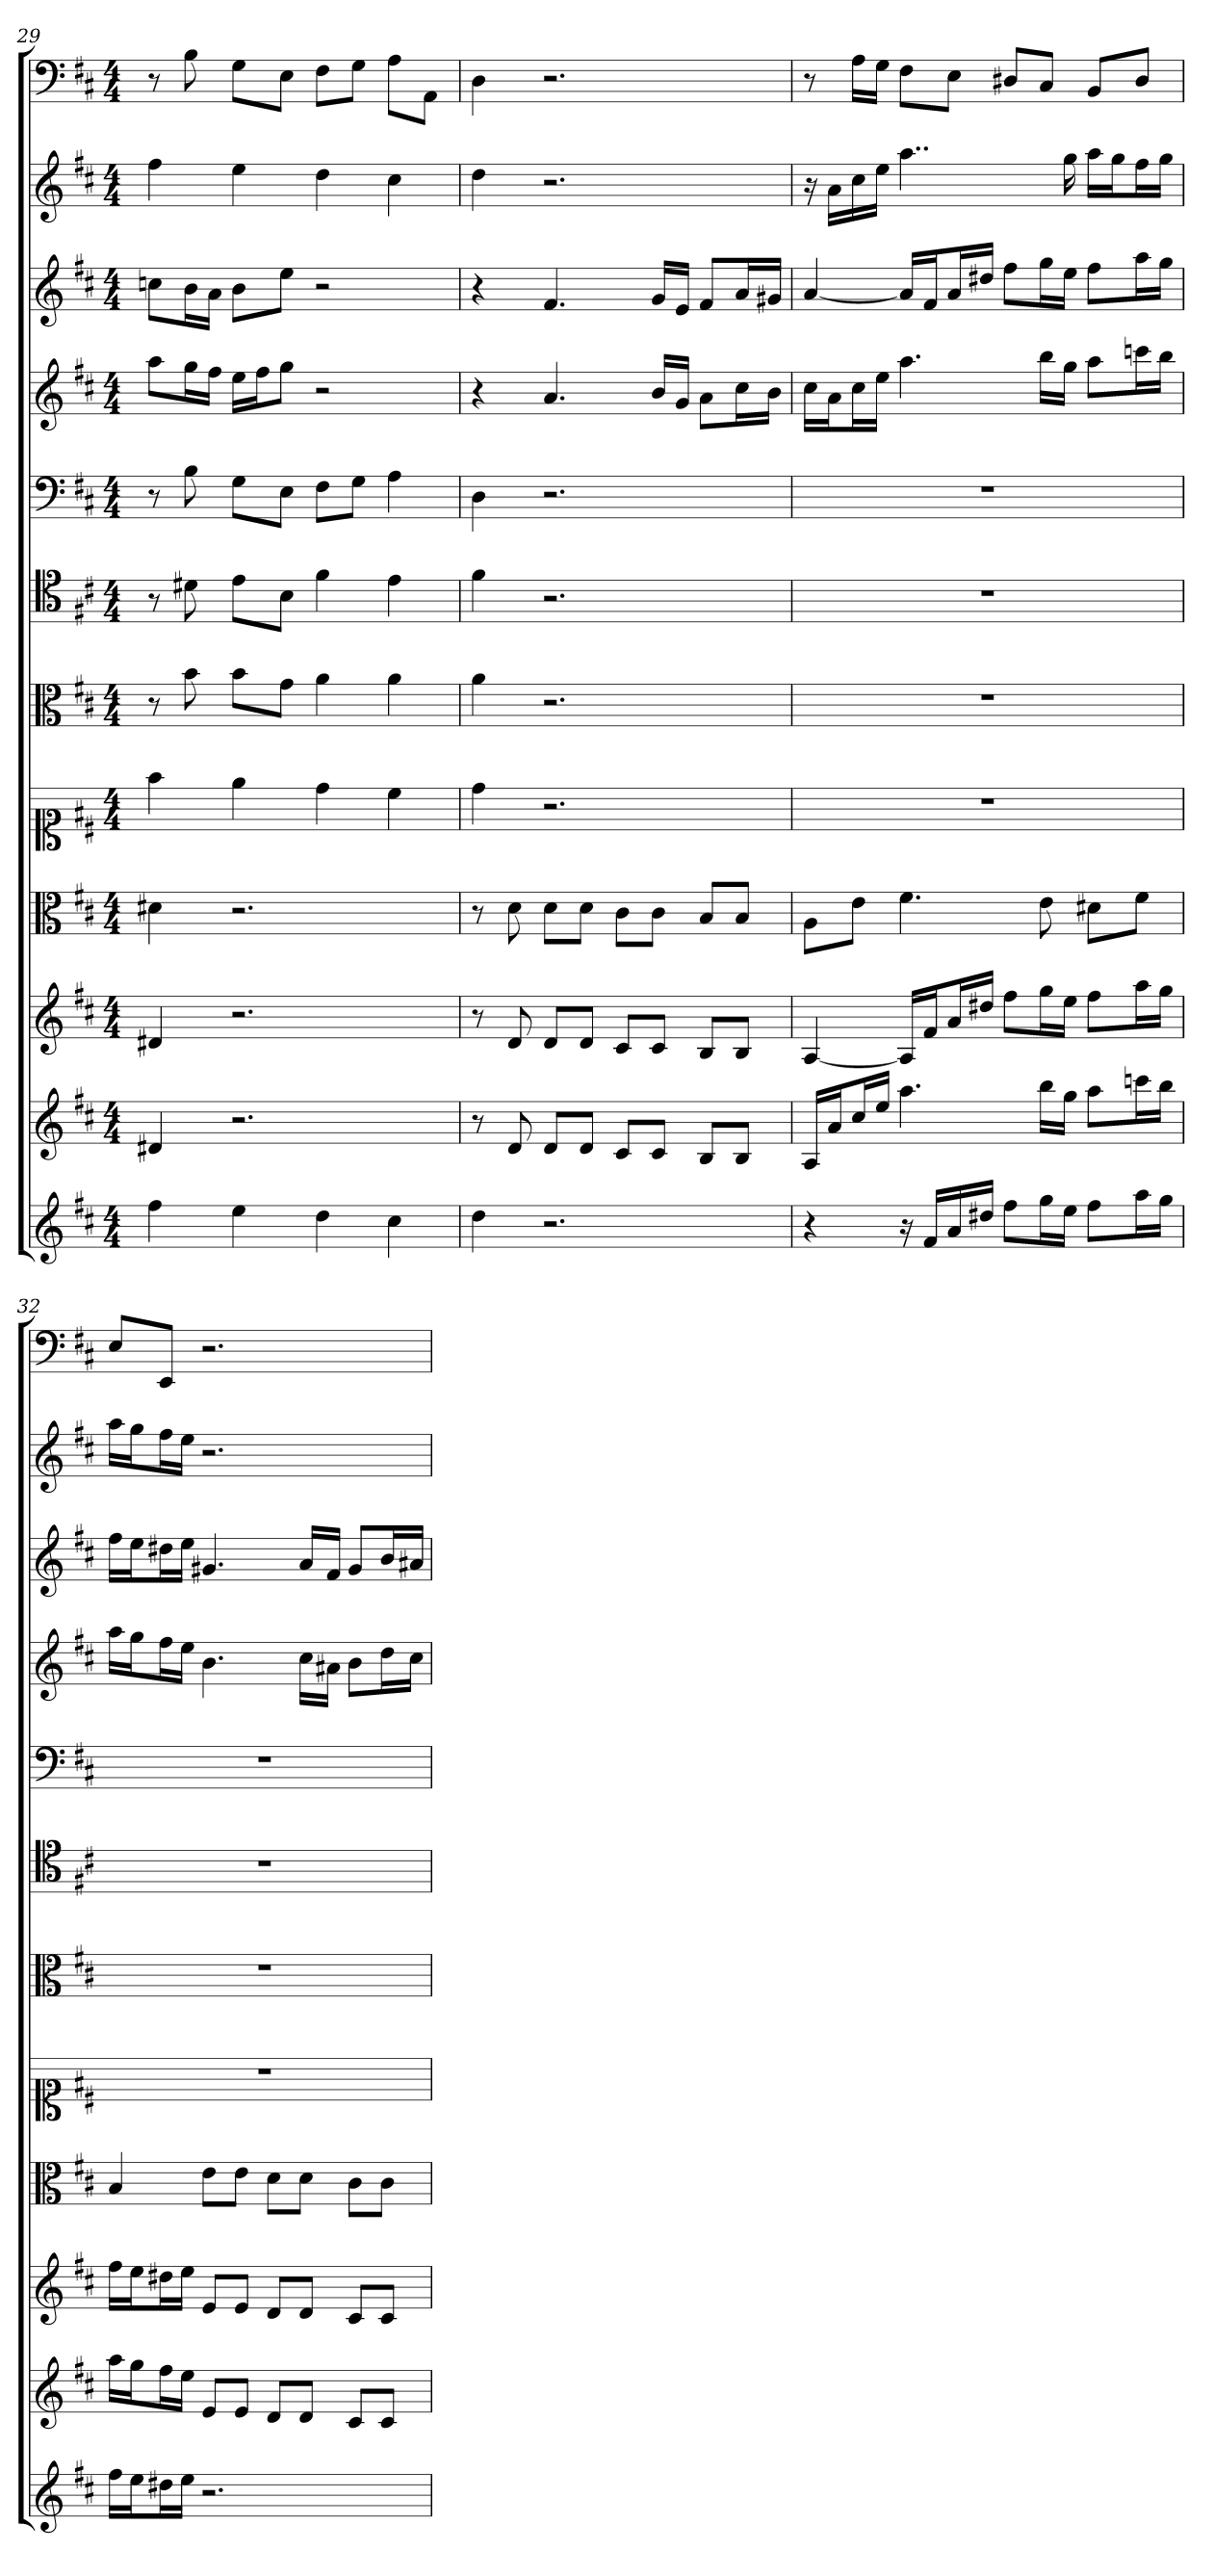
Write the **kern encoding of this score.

**kern	**kern	**kern	**kern	**kern	**kern	**kern	**kern	**kern	**kern	**kern	**kern
*part12	*part11	*part10	*part9	*part8	*part7	*part6	*part5	*part4	*part3	*part2	*part1
*staff12	*staff11	*staff10	*staff9	*staff8	*staff7	*staff6	*staff5	*staff4	*staff3	*staff2	*staff1
*	*	*	*clefC3	*clefC1	*clefC3	*clefC4	*clefF4	*	*	*	*clefF4
*k[f#c#]	*k[f#c#]	*k[f#c#]	*k[f#c#]	*k[f#c#]	*k[f#c#]	*k[f#c#]	*k[f#c#]	*k[f#c#]	*k[f#c#]	*k[f#c#]	*k[f#c#]
*b:	*b:	*b:	*b:	*b:	*b:	*b:	*b:	*b:	*b:	*b:	*b:
*M4/4	*M4/4	*M4/4	*M4/4	*M4/4	*M4/4	*M4/4	*M4/4	*M4/4	*M4/4	*M4/4	*M4/4
=29	=29	=29	=29	=29	=29	=29	=29	=29	=29	=29	=29
4ff#	4d#X	4d#X	4d#X	4ff#	8r	8r	8r	8aaL	8ccnL	4ff#	8r
.	.	.	.	.	8b	8d#X	8B	16ggL	16bL	.	8B
.	.	.	.	.	.	.	.	16ff#JJ	16aJJ	.	.
4ee	2.r	2.r	2.r	4ee	8b\L	8e\L	8G\L	16eeLL	8bL	4ee	8G\L
.	.	.	.	.	.	.	.	16ff#J	.	.	.
.	.	.	.	.	8g\J	8B\J	8E\J	8ggJ	8eeJ	.	8E\J
4dd	.	.	.	4dd	4a	4f#	8F#\L	2r	2r	4dd	8F#\L
.	.	.	.	.	.	.	8G\J	.	.	.	8G\J
4cc#	.	.	.	4cc#	4a	4e	4A	.	.	4cc#	8A\L
.	.	.	.	.	.	.	.	.	.	.	8AA\J
=30	=30	=30	=30	=30	=30	=30	=30	=30	=30	=30	=30
4dd	8r	8r	8r	4dd	4a	4f#	4D	4r	4r	4dd	4D
.	8d	8d	8d	.	.	.	.	.	.	.	.
2.r	8dL	8dL	8d\L	2.r	2.r	2.r	2.r	4.a	4.f#	2.r	2.r
.	8dJ	8dJ	8d\J	.	.	.	.	.	.	.	.
.	8c#L	8c#L	8c#\L	.	.	.	.	.	.	.	.
.	8c#J	8c#J	8c#\J	.	.	.	.	16bLL	16gLL	.	.
.	.	.	.	.	.	.	.	16gJJ	16eJJ	.	.
.	8BL	8BL	8B/L	.	.	.	.	8aL	8f#L	.	.
.	8BJ	8BJ	8B/J	.	.	.	.	16cc#L	16aL	.	.
.	.	.	.	.	.	.	.	16bJJ	16g#XJJ	.	.
=31	=31	=31	=31	=31	=31	=31	=31	=31	=31	=31	=31
4r	16ALL	[4A	8A\L	1r	1r	1r	1r	16cc#LL	[4a	16r	8r
.	16aJ	.	.	.	.	.	.	16aJ	.	16aLL	.
.	16cc#L	.	8e\J	.	.	.	.	16cc#L	.	16cc#	16A\LL
.	16eeJJ	.	.	.	.	.	.	16eeJJ	.	16eeJJ	16G\JJ
16r	4.aa	16ALL]	4.f#	.	.	.	.	4.aa	16aLL]	4..aa	8F#\L
16f#LL	.	16f#J	.	.	.	.	.	.	16f#J	.	.
16a	.	16aL	.	.	.	.	.	.	16aL	.	8E\J
16dd#XJJ	.	16dd#XJJ	.	.	.	.	.	.	16dd#XJJ	.	.
8ff#L	.	8ff#L	.	.	.	.	.	.	8ff#L	.	8D#X/L
16ggL	16bbLL	16ggL	8e	.	.	.	.	16bbLL	16ggL	.	8C#/J
16eeJJ	16ggJJ	16eeJJ	.	.	.	.	.	16ggJJ	16eeJJ	16gg	.
8ff#L	8aaL	8ff#L	8d#X\L	.	.	.	.	8aaL	8ff#L	16aaLL	8BB/L
.	.	.	.	.	.	.	.	.	.	16ggJ	.
16aaL	16cccnL	16aaL	8f#\J	.	.	.	.	16cccnL	16aaL	16ff#L	8D#/J
16ggJJ	16bbJJ	16ggJJ	.	.	.	.	.	16bbJJ	16ggJJ	16ggJJ	.
=32	=32	=32	=32	=32	=32	=32	=32	=32	=32	=32	=32
16ff#LL	16aaLL	16ff#LL	4B	1r	1r	1r	1r	16aaLL	16ff#LL	16aaLL	8E/L
16eeJ	16ggJ	16eeJ	.	.	.	.	.	16ggJ	16eeJ	16ggJ	.
16dd#XL	16ff#L	16dd#XL	.	.	.	.	.	16ff#L	16dd#XL	16ff#L	8EE/J
16eeJJ	16eeJJ	16eeJJ	.	.	.	.	.	16eeJJ	16eeJJ	16eeJJ	.
2.r	8eL	8eL	8e\L	.	.	.	.	4.b	4.g#X	2.r	2.r
.	8eJ	8eJ	8e\J	.	.	.	.	.	.	.	.
.	8dL	8dL	8d\L	.	.	.	.	.	.	.	.
.	8dJ	8dJ	8d\J	.	.	.	.	16cc#LL	16aLL	.	.
.	.	.	.	.	.	.	.	16a#XJJ	16f#JJ	.	.
.	8c#L	8c#L	8c#\L	.	.	.	.	8bL	8g#L	.	.
.	8c#J	8c#J	8c#\J	.	.	.	.	16ddL	16bL	.	.
.	.	.	.	.	.	.	.	16cc#JJ	16a#XJJ	.	.
=	=	=	=	=	=	=	=	=	=	=	=
*-	*-	*-	*-	*-	*-	*-	*-	*-	*-	*-	*-
